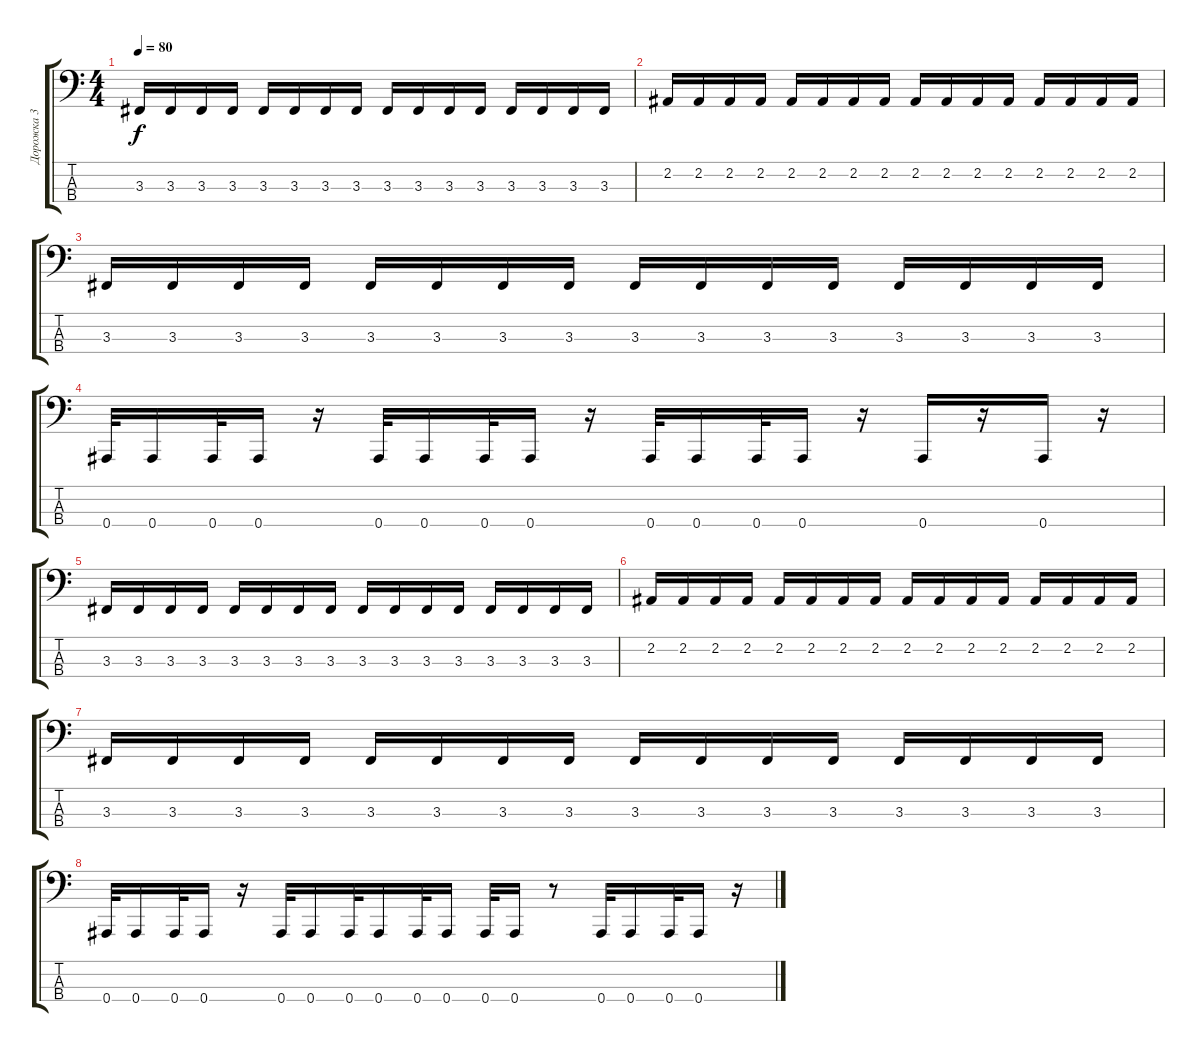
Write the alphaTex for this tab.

\track ("Дорожка 3" "Дорожка 3") {instrument electricbassfinger}
\staff {score tabs}
\tuning (Db2 Ab1 Eb1 Bb0) {hide}
\ts (4 4)
\tempo 80
\clef f4
\ks c
3.3.16{dy f} 3.3.16 3.3.16 3.3.16 3.3.16 3.3.16 3.3.16 3.3.16 3.3.16 3.3.16 3.3.16 3.3.16 3.3.16 3.3.16 3.3.16 3.3.16 |
2.2.16 2.2.16 2.2.16 2.2.16 2.2.16 2.2.16 2.2.16 2.2.16 2.2.16 2.2.16 2.2.16 2.2.16 2.2.16 2.2.16 2.2.16 2.2.16 |
3.3.16 3.3.16 3.3.16 3.3.16 3.3.16 3.3.16 3.3.16 3.3.16 3.3.16 3.3.16 3.3.16 3.3.16 3.3.16 3.3.16 3.3.16 3.3.16 |
0.4.32 0.4.16 0.4.32 0.4.16 r.16 0.4.32 0.4.16 0.4.32 0.4.16 r.16 0.4.32 0.4.16 0.4.32 0.4.16 r.16 0.4.16 r.16 0.4.16 r.16 |
3.3.16 3.3.16 3.3.16 3.3.16 3.3.16 3.3.16 3.3.16 3.3.16 3.3.16 3.3.16 3.3.16 3.3.16 3.3.16 3.3.16 3.3.16 3.3.16 |
2.2.16 2.2.16 2.2.16 2.2.16 2.2.16 2.2.16 2.2.16 2.2.16 2.2.16 2.2.16 2.2.16 2.2.16 2.2.16 2.2.16 2.2.16 2.2.16 |
3.3.16 3.3.16 3.3.16 3.3.16 3.3.16 3.3.16 3.3.16 3.3.16 3.3.16 3.3.16 3.3.16 3.3.16 3.3.16 3.3.16 3.3.16 3.3.16 |
0.4.32 0.4.16 0.4.32 0.4.16 r.16 0.4.32 0.4.16 0.4.32 0.4.16 0.4.32 0.4.16 0.4.32 0.4.16 r.8 0.4.32 0.4.16 0.4.32 0.4.16 r.16
